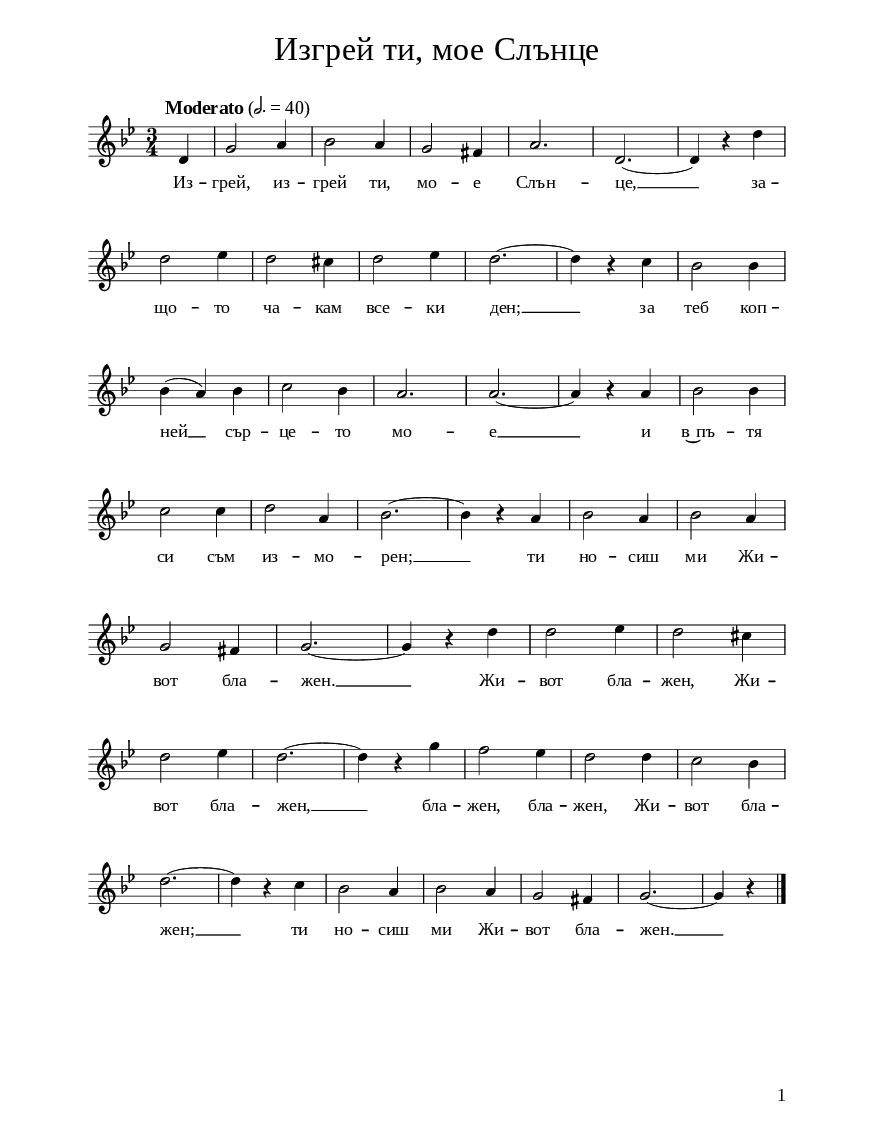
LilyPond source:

\version "2.24.2"

% include paper part and global functions
\include "include/globals.ily"

\bookpart {

  \label #'ref030
  \tocItem \markup "Изгрей ти, мое Слънце"
  \include "include/bookpart-paper.ily"
  \score {
    \include "include/score-layout.ily"

    \new Voice \absolute {
      \clef treble
      \key g \minor
      \time 3/4
      \tempoFunc "Moderato" 2. "40"
      \autoBeamOff
      \partial 4

      d'4 | g'2 a'4 | bes'2 a'4 | g'2 fis'4 | a'2. | d'2. ~ | d'4 r d'' \break
      d''2 es''4 | d''2 cis''4 | d''2 es''4 | d''2. ~ | d''4 r c'' | bes'2 bes'4 \break |
      bes'4 ( a' ) bes' | c''2 bes'4 | a'2. | a'2. ~ | a'4 r a' |  bes'2 bes'4 \break |
      c''2 c''4 | d''2 a'4 |  bes'2. ~ |  bes'4 r a' |  bes'2 a'4 |  bes'2 a'4 \break |
      g'2 fis'4 | g'2. ~ | g'4 r d'' | d''2 es''4 | d''2 cis''4 \break |
      d''2 es''4 | d''2. ~ | d''4 r g'' | f''2 es''4 | d''2 d''4 | c''2 bes'4 \break |
      d''2.~ | d''4 r c'' | bes'2 a'4 | bes'2 a'4 | g'2 fis'4 | g'2.~ | g'4 r4 \bar "|."\break
    }



    \addlyrics {
      Из -- грей,
      из -- грей ти, мо -- е Слън -- це, __  за -- що --
      то ча -- кам все -- ки ден; __ за теб коп -- ней __ сър -- це -- то мо -- е __ и в~пъ -- тя си съм из
       -- мо -- рен; __  ти но -- сиш ми Жи -- вот бла --
      жен.  __ Жи -- вот бла -- жен, Жи -- вот бла -- жен, __ 
      бла -- жен, бла -- жен, Жи -- вот бла -- жен; __ ти
      но -- сиш ми Жи -- вот бла -- жен. __ }

        \header {
          title = \titleFunc "Изгрей ти, мое Слънце" "Izgrej ti, moe Slănce"
        }

        \midi{}

      } % score

      \pageBreak

      \markup \fontsize #bgCoupletFontSize {
        \hspace #15
        \override #`(baseline-skip . ,bgCoupletBaselineSkip)
        \column {
          \line {   2. Огрей небето и Земята,}

          \line {   "   "лазурни поднебесен шир,}

          \line {   "   "развесели ми днес душата}

          \line {   "   "с трептенията си безспир.}

          \line {   "   "О, дай ми тоз Живот и Мир!}
          \line { " " }

          \line { "   " \italic {Припев:} }

          \line {   "   "Живот и Мир, Живот и Мир,}

          \line {   "   "и Мир, и Мир, Живот и Мир,}

          \line {   "   "о, дай ми тоз Живот и Мир!}

          \line { " " }
          \line {   3. Единствено си ти, което}

          \line {   "   "изпълваш всичко със Любов}

          \line {   "   "и подновяваш всичко вехто;}

          \line {   "   "светът чрез теб ще бъде нов;}

          \line {   "   "ти вечно си света, Любов.}


          \line { " " }
          \line { "   " \italic {Припев:} }
          \line {   "   " Света Любов, света Любов,}

          \line {   "   "Любов, Любов, света Любов,}

          \line {   "   "ти вечно си света Любов.}
        }

      } % markup

    } % bookpart
